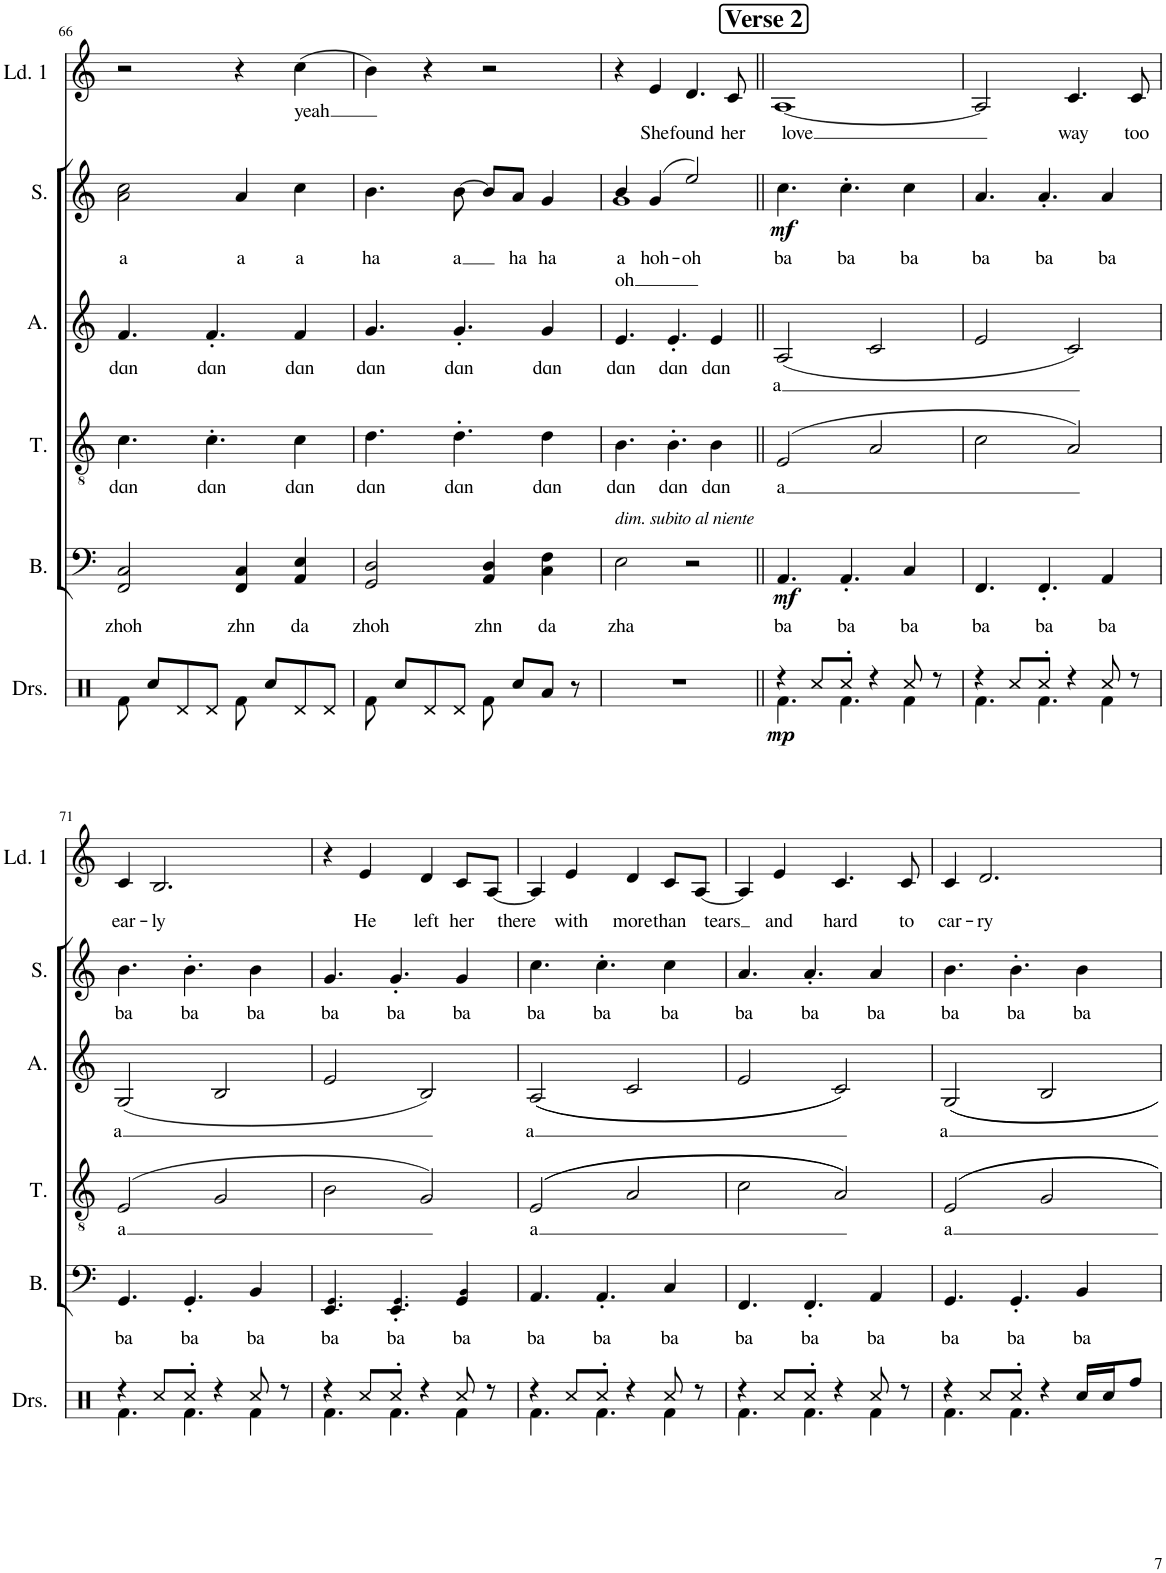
**kern	**dynam	**kern	**text	**dynam	**kern	**text	**kern	**text	**kern	**text	**text	**dynam	**kern	**text
*part6	*part6	*part5	*part5	*part5	*part4	*part4	*part3	*part3	*part2	*part2	*part2	*part2	*part1	*part1
*staff6	*staff6	*staff5	*staff5	*staff5	*staff4	*staff4	*staff3	*staff3	*staff2	*staff2	*staff2	*staff2	*staff1	*staff1
*I"Drumset	*	*I"Bass	*	*	*I"Tenor	*	*I"Alto	*	*I"Soprano	*	*	*	*I"Lead 1	*
*I'Drs.	*	*I'B.	*	*	*I'T.	*	*I'A.	*	*I'S.	*	*	*	*I'Ld. 1	*
!!LO:PB:g=z
*clefX	*	*clefF4	*	*	*clefGv2	*	*clefG2	*	*clefG2	*	*	*	*clefG2	*
*k[]	*	*k[]	*	*	*k[]	*	*k[]	*	*k[]	*	*	*	*k[]	*
*M2/2	*	*M2/2	*	*	*M2/2	*	*M2/2	*	*M2/2	*	*	*	*M2/2	*
*met(c|)	*	*met(c|)	*	*	*met(c|)	*	*met(c|)	*	*met(c|)	*	*	*	*met(c|)	*
=66	=66	=66	=66	=66	=66	=66	=66	=66	=66	=66	=66	=66	=66	=66
!	!	!	!LO:LY:b	!	!	!LO:LY:b	!	!LO:LY:b	!	!LO:LY:b	!	!	!	!
8Rf\	.	2FF/ 2C/	zhoh	.	4.c\	dɑn	4.f/	dɑn	2a\ 2cc\	a	.	.	2r	.
8Rcc/L	.	.	.	.	.	.	.	.	.	.	.	.	.	.
8Rd/	.	.	.	.	.	.	.	.	.	.	.	.	.	.
!	!	!	!	!	!	!LO:LY:b	!	!LO:LY:b	!	!	!	!	!	!
8Rd/J	.	.	.	.	4.c'\	dɑn	4.f'/	dɑn	.	.	.	.	.	.
!	!	!	!LO:LY:b	!	!	!	!	!	!	!LO:LY:b	!	!	!	!
8Rf\	.	4FF/ 4C/	zhn	.	.	.	.	.	4a/	a	.	.	4r	.
8Rcc/L	.	.	.	.	.	.	.	.	.	.	.	.	.	.
!	!	!	!LO:LY:b	!	!	!LO:LY:b	!	!LO:LY:b	!	!LO:LY:b	!	!	!	!LO:LY:b
8Rd/	.	4AA/ 4E/	da	.	4c\	dɑn	4f/	dɑn	4cc\	a	.	.	(4cc\	-yeah
8Rd/J	.	.	.	.	.	.	.	.	.	.	.	.	.	.
=67	=67	=67	=67	=67	=67	=67	=67	=67	=67	=67	=67	=67	=67	=67
!	!	!	!LO:LY:b	!	!	!LO:LY:b	!	!LO:LY:b	!	!LO:LY:b	!	!	!	!
8Rf\	.	2GG/ 2D/	zhoh	.	4.d\	dɑn	4.g/	dɑn	4.b\	ha	.	.	4b\)	.
8Rcc/L	.	.	.	.	.	.	.	.	.	.	.	.	.	.
8Rd/	.	.	.	.	.	.	.	.	.	.	.	.	4r	.
!	!	!	!	!	!	!LO:LY:b	!	!LO:LY:b	!	!LO:LY:b	!	!	!	!
8Rd/J	.	.	.	.	4.d'\	dɑn	4.g'/	dɑn	[8b\	a	.	.	.	.
!	!	!	!LO:LY:b	!	!	!	!	!	!	!	!	!	!	!
8Rf\	.	4AA/ 4D/	zhn	.	.	.	.	.	8b/L]	.	.	.	2r	.
!	!	!	!	!	!	!	!	!	!	!LO:LY:b	!	!	!	!
8Rcc/L	.	.	.	.	.	.	.	.	8a/J	ha	.	.	.	.
!	!	!	!LO:LY:b	!	!	!LO:LY:b	!	!LO:LY:b	!	!LO:LY:b	!	!	!	!
8Ra/J	.	4C\ 4F\	da	.	4d\	dɑn	4g/	dɑn	4g/	ha	.	.	.	.
8r	.	.	.	.	.	.	.	.	.	.	.	.	.	.
=68	=68	=68	=68	=68	=68	=68	=68	=68	=68	=68	=68	=68	=68	=68
!	!	!LO:TX:a:i:t=dim. subito al niente	!	!	!	!	!	!	!	!	!	!	!	!
!	!	!	!LO:LY:b	!	!	!LO:LY:b	!	!LO:LY:b	!	!LO:LY:b	!LO:LY:b	!	!	!
*	*	*	*	*	*	*	*	*	*^	*	*	*	*	*
1r	.	2E\	zha	.	4.B\	dɑn	4.e/	dɑn	4b/	1g	a	oh	.	4r	.
!	!	!	!	!	!	!	!	!	!	!	!LO:LY:b	!	!	!	!LO:LY:b
.	.	.	.	.	.	.	.	.	(4g/	.	hoh-	.	.	4e/	She
!	!	!	!	!	!	!LO:LY:b	!	!LO:LY:b	!	!	!	!	!	!	!
.	.	.	.	.	4.B'\	dɑn	4.e'/	dɑn	.	.	.	.	.	.	.
!	!	!	!	!	!	!	!	!	!	!	!LO:LY:b	!	!	!	!LO:LY:b
.	.	2r	.	.	.	.	.	.	2ee/)	.	-oh	.	.	4.d/	found
!	!	!	!	!	!	!LO:LY:b	!	!LO:LY:b	!	!	!	!	!	!	!
.	.	.	.	.	4B\	dɑn	4e/	dɑn	.	.	.	.	.	.	.
!	!	!	!	!	!	!	!	!	!	!	!	!	!	!	!LO:LY:b
.	.	.	.	.	.	.	.	.	.	.	.	.	.	8c/	her
*	*	*	*	*	*	*	*	*	*v	*v	*	*	*	*	*
!!LO:REH:place=s1:a:B:cj:fs=14:t=Verse 2
=69||	=69||	=69||	=69||	=69||	=69||	=69||	=69||	=69||	=69||	=69||	=69||	=69||	=69||	=69||
*^	*	*	*	*	*	*	*	*	*	*	*	*	*	*
!	!	!LO:DY:b	!	!LO:LY:b	!LO:DY:b	!	!LO:LY:b	!	!LO:LY:b	!	!LO:LY:b	!	!LO:DY:b	!	!LO:LY:b
4r	4.Rf\	mp	4.AA/	ba	mf	(2E/	a	(2A/	a	4.cc\	ba	.	mf	[1A	love
8Rcc/L	.	.	.	.	.	.	.	.	.	.	.	.	.	.	.
!	!	!	!	!LO:LY:b	!	!	!	!	!	!	!LO:LY:b	!	!	!	!
8Rcc'/J	4.Rf\	.	4.AA'/	ba	.	.	.	.	.	4.cc'\	ba	.	.	.	.
4r	.	.	.	.	.	2A/	.	2c/	.	.	.	.	.	.	.
!	!	!	!	!LO:LY:b	!	!	!	!	!	!	!LO:LY:b	!	!	!	!
8Rcc/	4Rf\	.	4C/	ba	.	.	.	.	.	4cc\	ba	.	.	.	.
8r	.	.	.	.	.	.	.	.	.	.	.	.	.	.	.
=70	=70	=70	=70	=70	=70	=70	=70	=70	=70	=70	=70	=70	=70	=70	=70
!	!	!	!	!LO:LY:b	!	!	!	!	!	!	!LO:LY:b	!	!	!	!
4r	4.Rf\	.	4.FF/	ba	.	2c\	.	2e/	.	4.a/	ba	.	.	2A/]	.
8Rcc/L	.	.	.	.	.	.	.	.	.	.	.	.	.	.	.
!	!	!	!	!LO:LY:b	!	!	!	!	!	!	!LO:LY:b	!	!	!	!
8Rcc'/J	4.Rf\	.	4.FF'/	ba	.	.	.	.	.	4.a'/	ba	.	.	.	.
!	!	!	!	!	!	!	!	!	!	!	!	!	!	!	!LO:LY:b
4r	.	.	.	.	.	2A/)	.	2c/)	.	.	.	.	.	4.c/	way
!	!	!	!	!LO:LY:b	!	!	!	!	!	!	!LO:LY:b	!	!	!	!
8Rcc/	4Rf\	.	4AA/	ba	.	.	.	.	.	4a/	ba	.	.	.	.
!	!	!	!	!	!	!	!	!	!	!	!	!	!	!	!LO:LY:b
8r	.	.	.	.	.	.	.	.	.	.	.	.	.	8c/	too
!!LO:LB:g=z
=71	=71	=71	=71	=71	=71	=71	=71	=71	=71	=71	=71	=71	=71	=71	=71
!	!	!	!	!LO:LY:b	!	!	!LO:LY:b	!	!LO:LY:b	!	!LO:LY:b	!	!	!	!LO:LY:b
4r	4.Rf\	.	4.GG/	ba	.	(2E/	a	(2G/	a	4.b\	ba	.	.	4c/	ear-
!	!	!	!	!	!	!	!	!	!	!	!	!	!	!	!LO:LY:b
8Rcc/L	.	.	.	.	.	.	.	.	.	.	.	.	.	2.B/	-ly
!	!	!	!	!LO:LY:b	!	!	!	!	!	!	!LO:LY:b	!	!	!	!
8Rcc'/J	4.Rf\	.	4.GG'/	ba	.	.	.	.	.	4.b'\	ba	.	.	.	.
4r	.	.	.	.	.	2G/	.	2B/	.	.	.	.	.	.	.
!	!	!	!	!LO:LY:b	!	!	!	!	!	!	!LO:LY:b	!	!	!	!
8Rcc/	4Rf\	.	4BB/	ba	.	.	.	.	.	4b\	ba	.	.	.	.
8r	.	.	.	.	.	.	.	.	.	.	.	.	.	.	.
=72	=72	=72	=72	=72	=72	=72	=72	=72	=72	=72	=72	=72	=72	=72	=72
!	!	!	!	!LO:LY:b	!	!	!	!	!	!	!LO:LY:b	!	!	!	!
4r	4.Rf\	.	4.EE/ 4.GG/	ba	.	2B\	.	2e/	.	4.g/	ba	.	.	4r	.
!	!	!	!	!	!	!	!	!	!	!	!	!	!	!	!LO:LY:b
8Rcc/L	.	.	.	.	.	.	.	.	.	.	.	.	.	4e/	He
!	!	!	!	!LO:LY:b	!	!	!	!	!	!	!LO:LY:b	!	!	!	!
8Rcc'/J	4.Rf\	.	4.EE/' 4.GG/'	ba	.	.	.	.	.	4.g'/	ba	.	.	.	.
!	!	!	!	!	!	!	!	!	!	!	!	!	!	!	!LO:LY:b
4r	.	.	.	.	.	2G/)	.	2B/)	.	.	.	.	.	4d/	left
!	!	!	!	!LO:LY:b	!	!	!	!	!	!	!LO:LY:b	!	!	!	!LO:LY:b
8Rcc/	4Rf\	.	4GG/ 4BB/	ba	.	.	.	.	.	4g/	ba	.	.	8c/L	her
!	!	!	!	!	!	!	!	!	!	!	!	!	!	!	!LO:LY:b
8r	.	.	.	.	.	.	.	.	.	.	.	.	.	[8A/J	there
=73	=73	=73	=73	=73	=73	=73	=73	=73	=73	=73	=73	=73	=73	=73	=73
!	!	!	!	!LO:LY:b	!	!	!LO:LY:b	!	!LO:LY:b	!	!LO:LY:b	!	!	!	!
4r	4.Rf\	.	4.AA/	ba	.	((2E/	a	((2A/	a	4.cc\	ba	.	.	4A/]	.
!	!	!	!	!	!	!	!	!	!	!	!	!	!	!	!LO:LY:b
8Rcc/L	.	.	.	.	.	.	.	.	.	.	.	.	.	4e/	with
!	!	!	!	!LO:LY:b	!	!	!	!	!	!	!LO:LY:b	!	!	!	!
8Rcc'/J	4.Rf\	.	4.AA'/	ba	.	.	.	.	.	4.cc'\	ba	.	.	.	.
!	!	!	!	!	!	!	!	!	!	!	!	!	!	!	!LO:LY:b
4r	.	.	.	.	.	2A/	.	2c/	.	.	.	.	.	4d/	more
!	!	!	!	!LO:LY:b	!	!	!	!	!	!	!LO:LY:b	!	!	!	!LO:LY:b
8Rcc/	4Rf\	.	4C/	ba	.	.	.	.	.	4cc\	ba	.	.	8c/L	than
!	!	!	!	!	!	!	!	!	!	!	!	!	!	!	!LO:LY:b
8r	.	.	.	.	.	.	.	.	.	.	.	.	.	[8A/J	tears
=74	=74	=74	=74	=74	=74	=74	=74	=74	=74	=74	=74	=74	=74	=74	=74
!	!	!	!	!LO:LY:b	!	!	!	!	!	!	!LO:LY:b	!	!	!	!
4r	4.Rf\	.	4.FF/	ba	.	2c\	.	2e/	.	4.a/	ba	.	.	4A/]	.
!	!	!	!	!	!	!	!	!	!	!	!	!	!	!	!LO:LY:b
8Rcc/L	.	.	.	.	.	.	.	.	.	.	.	.	.	4e/	and
!	!	!	!	!LO:LY:b	!	!	!	!	!	!	!LO:LY:b	!	!	!	!
8Rcc'/J	4.Rf\	.	4.FF'/	ba	.	.	.	.	.	4.a'/	ba	.	.	.	.
!	!	!	!	!	!	!	!	!	!	!	!	!	!	!	!LO:LY:b
4r	.	.	.	.	.	2A/))	.	2c/))	.	.	.	.	.	4.c/	hard
!	!	!	!	!LO:LY:b	!	!	!	!	!	!	!LO:LY:b	!	!	!	!
8Rcc/	4Rf\	.	4AA/	ba	.	.	.	.	.	4a/	ba	.	.	.	.
!	!	!	!	!	!	!	!	!	!	!	!	!	!	!	!LO:LY:b
8r	.	.	.	.	.	.	.	.	.	.	.	.	.	8c/	to
=75	=75	=75	=75	=75	=75	=75	=75	=75	=75	=75	=75	=75	=75	=75	=75
!	!	!	!	!LO:LY:b	!	!	!LO:LY:b	!	!LO:LY:b	!	!LO:LY:b	!	!	!	!LO:LY:b
4r	4.Rf\	.	4.GG/	ba	.	2E/	a	2G/	a	4.b\	ba	.	.	4c/	car-
!	!	!	!	!	!	!	!	!	!	!	!	!	!	!	!LO:LY:b
8Rcc/L	.	.	.	.	.	.	.	.	.	.	.	.	.	2.d/	-ry
!	!	!	!	!LO:LY:b	!	!	!	!	!	!	!LO:LY:b	!	!	!	!
8Rcc'/J	4.Rf\	.	4.GG'/	ba	.	.	.	.	.	4.b'\	ba	.	.	.	.
4r	.	.	.	.	.	2G/	.	2B/	.	.	.	.	.	.	.
!	!	!	!	!LO:LY:b	!	!	!	!	!	!	!LO:LY:b	!	!	!	!
16Rcc/LL	4ryy	.	4BB/	ba	.	.	.	.	.	4b\	ba	.	.	.	.
16Rcc/J	.	.	.	.	.	.	.	.	.	.	.	.	.	.	.
8Rff/J	.	.	.	.	.	.	.	.	.	.	.	.	.	.	.
*v	*v	*	*	*	*	*	*	*	*	*	*	*	*	*	*
=	=	=	=	=	=	=	=	=	=	=	=	=	=	=
*-	*-	*-	*-	*-	*-	*-	*-	*-	*-	*-	*-	*-	*-	*-
